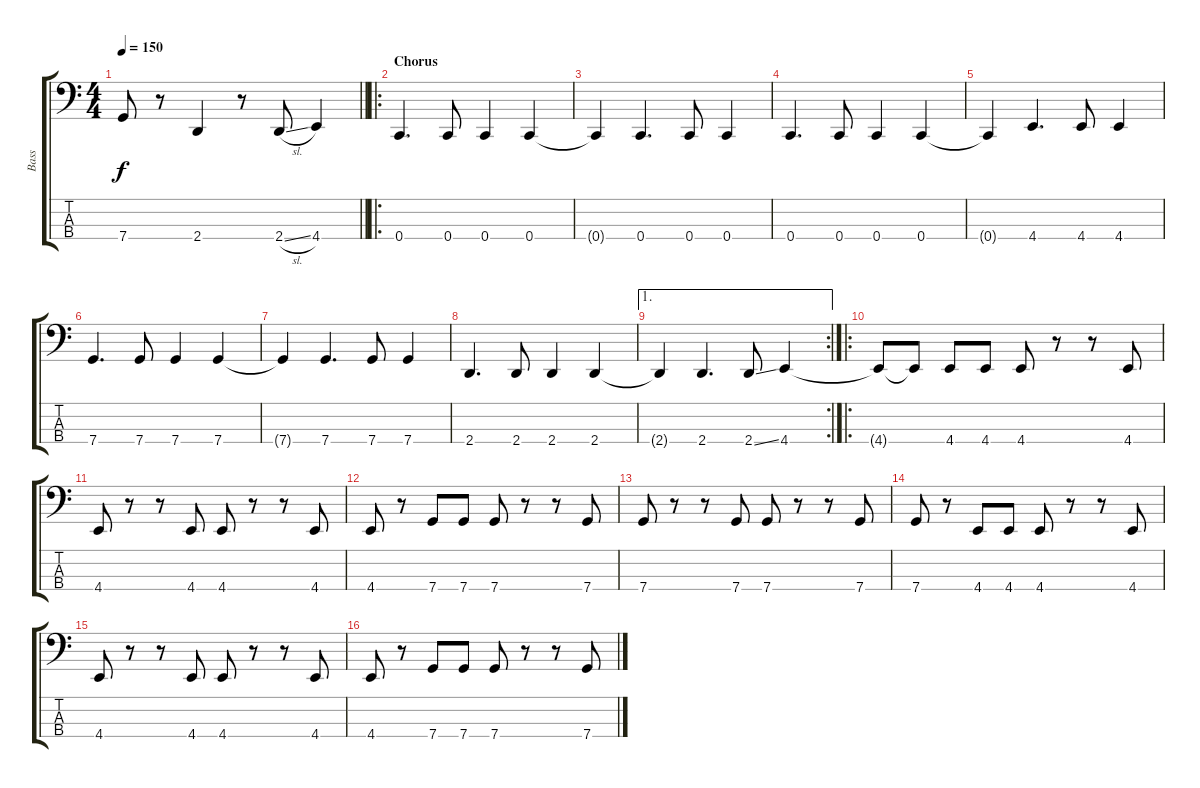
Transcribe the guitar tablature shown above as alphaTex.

\track ("Bass" "Bass") {instrument electricbassfinger}
\staff {score tabs}
\tuning (F2 C2 G1 C1) {hide}
\ts (4 4)
\tempo 150
\clef f4
\barLineRight lightlight
\ks c
7.4.8{dy f} r.8 2.4.4 r.8 2.4{sl}.8 4.4.4 |
\ro
\section ("" "Chorus")
0.4.4{d} 0.4.8 0.4.4 0.4.4 |
0.4{t}.4 0.4.4{d} 0.4.8 0.4.4 |
0.4.4{d} 0.4.8 0.4.4 0.4.4 |
0.4{t}.4 4.4.4{d} 4.4.8 4.4.4 |
7.4.4{d} 7.4.8 7.4.4 7.4.4 |
7.4{t}.4 7.4.4{d} 7.4.8 7.4.4 |
2.4.4{d} 2.4.8 2.4.4 2.4.4 |
\ae 1
\rc 2
2.4{t}.4 2.4.4{d} 2.4{ss}.8 4.4.4 |
\ro
4.4{t}.8 4.4{t}.8 4.4.8 4.4.8 4.4.8 r.8 r.8 4.4.8 |
4.4.8 r.8 r.8 4.4.8 4.4.8 r.8 r.8 4.4.8 |
4.4.8 r.8 7.4.8 7.4.8 7.4.8 r.8 r.8 7.4.8 |
7.4.8 r.8 r.8 7.4.8 7.4.8 r.8 r.8 7.4.8 |
7.4.8 r.8 4.4.8 4.4.8 4.4.8 r.8 r.8 4.4.8 |
4.4.8 r.8 r.8 4.4.8 4.4.8 r.8 r.8 4.4.8 |
4.4.8 r.8 7.4.8 7.4.8 7.4.8 r.8 r.8 7.4.8
